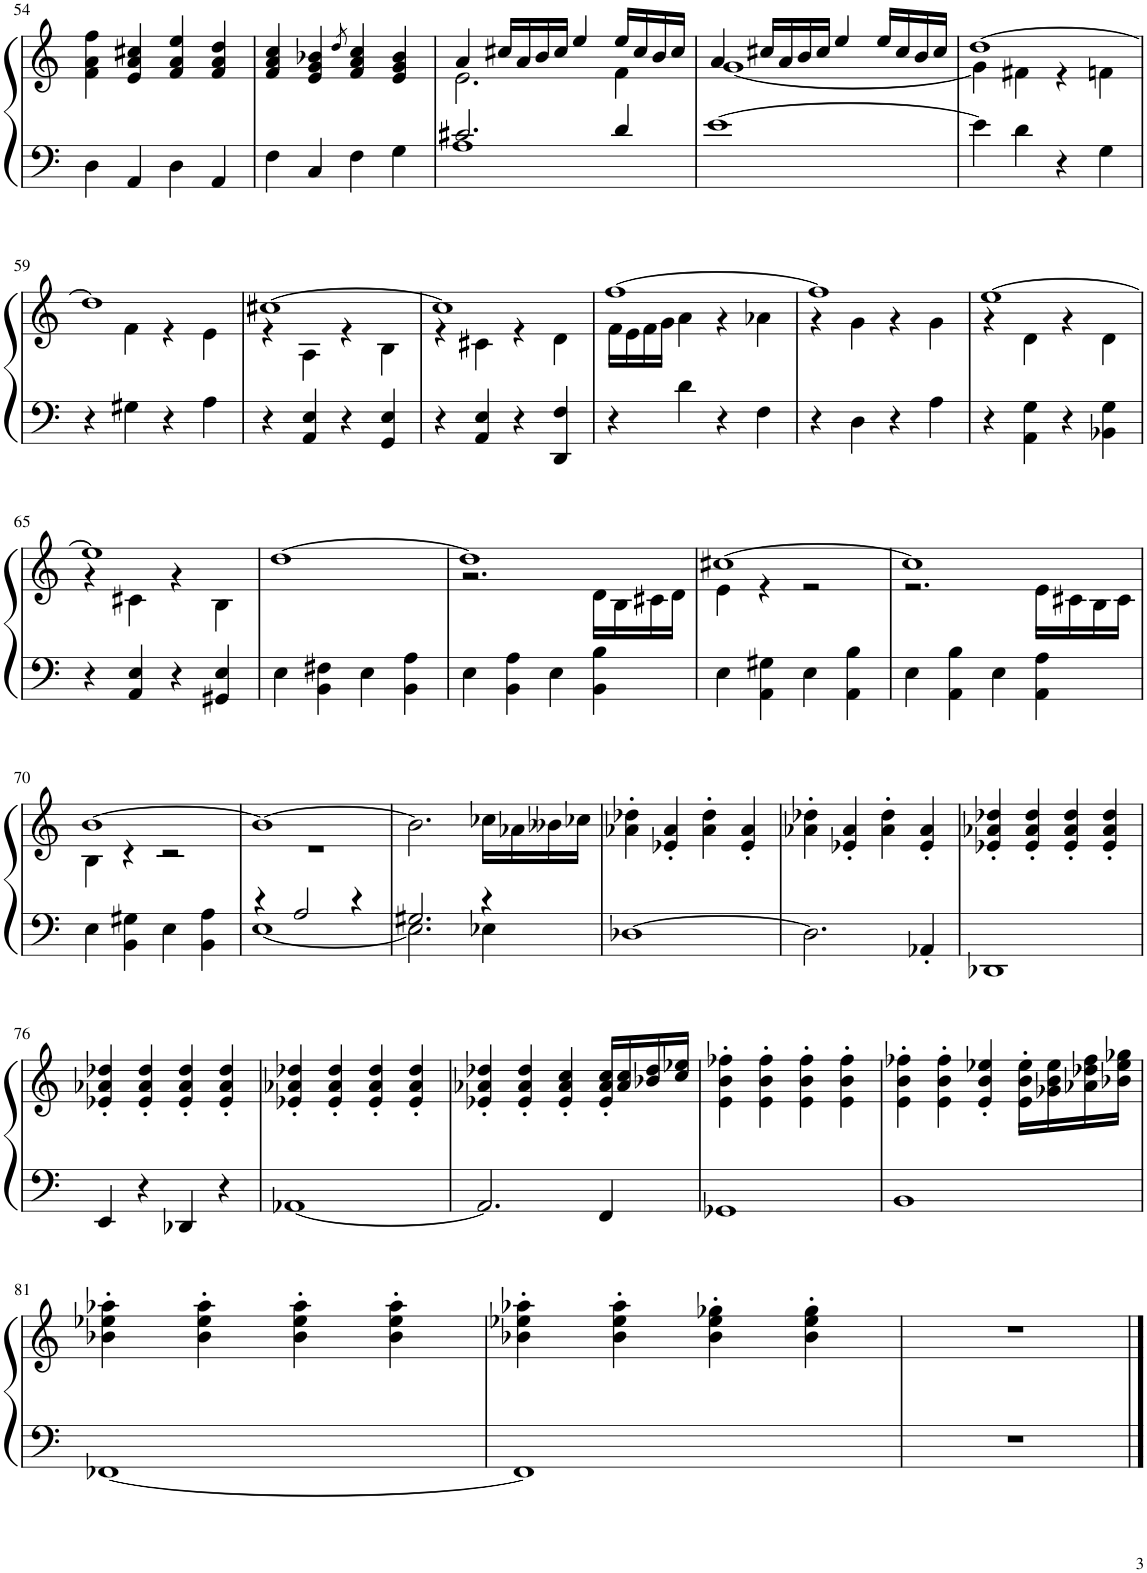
**kern	**kern
*part1	*part1
*staff2	*staff1
*I"Piano	*
*I'Pno.	*
!!LO:PB:g=z
*clefF4	*clefG2
*k[]	*k[]
*M4/4	*M4/4
=54	=54
4D\	4f\ 4a\ 4ff\
4AA/	4e/ 4a/ 4cc#X/
4D\	4f/ 4a/ 4ee/
4AA/	4f/ 4a/ 4dd/
=55	=55
4F\	4f/ 4a/ 4cc/
4C/	4e/ 4g/ 4b-X/
.	8qdd/
4F\	4f/ 4a/ 4cc/
4G\	4e/ 4g/ 4b-/
=56	=56
*^	*^
2.c#X/	1A	4a/	2.e\
.	.	16cc#X/LL	.
.	.	16a/	.
.	.	16b/	.
.	.	16cc#/JJ	.
.	.	4ee/	.
4d/	.	16ee/LL	4f\
.	.	16cc#/	.
.	.	16b/	.
.	.	16cc#/JJ	.
*v	*v	*	*
=57	=57	=57
[1e	4a/	[1g
.	16cc#X/LL	.
.	16a/	.
.	16b/	.
.	16cc#/JJ	.
.	4ee/	.
.	16ee/LL	.
.	16cc#/	.
.	16b/	.
.	16cc#/JJ	.
=58	=58	=58
4e\]	[1dd	4g\]
4d\	.	4f#X\
4r	.	4r
4G\	.	4fn\
!!LO:LB:g=z	!!
=59	=59	=59
4r	1dd]	4ryy
4G#X\	.	4f\
4r	.	4r
4A\	.	4e\
=60	=60	=60
4r	[1cc#X	4r
4AA/ 4E/	.	4A\
4r	.	4r
4GG/ 4E/	.	4B\
=61	=61	=61
4r	1cc#]	4r
4AA/ 4E/	.	4c#X\
4r	.	4r
4DD/ 4F/	.	4d\
=62	=62	=62
4r	[1ff	16f\LL
.	.	16e\
.	.	16f\
.	.	16g\JJ
4d\	.	4a\
4r	.	4r
4F\	.	4a-X\
=63	=63	=63
4r	1ff]	4r
4D\	.	4g\
4r	.	4r
4A\	.	4g\
=64	=64	=64
4r	[1ee	4r
4AA\ 4G\	.	4d\
4r	.	4r
4BB-X\ 4G\	.	4d\
!!LO:LB:g=z	!!
=65	=65	=65
4r	1ee]	4r
4AA/ 4E/	.	4c#X\
4r	.	4r
4GG#X/ 4E/	.	4B\
*	*v	*v
=66	=66
4E\	[1dd
4BB\ 4F#X\	.
4E\	.
4BB\ 4A\	.
=67	=67
*	*^
4E\	1dd]	2.r
4BB\ 4A\	.	.
4E\	.	.
4BB\ 4B\	.	16d\LL
.	.	16B\
.	.	16c#X\
.	.	16d\JJ
=68	=68	=68
4E\	[1cc#X	4e\
4AA\ 4G#X\	.	4r
4E\	.	2r
4AA\ 4B\	.	.
=69	=69	=69
4E\	1cc#]	2.r
4AA\ 4B\	.	.
4E\	.	.
4AA\ 4A\	.	16e\LL
.	.	16c#X\
.	.	16B\
.	.	16c#\JJ
!!LO:LB:g=z	!!
=70	=70	=70
4E\	[1b	4B\
4BB\ 4G#X\	.	4r
4E\	.	2r
4BB\ 4A\	.	.
=71	=71	=71
*^	*	*
4r	[1E	1b_	1r
2A/	.	.	.
4r	.	.	.
*	*	*v	*v
=72	=72	=72
2.G#X/	2.E\]	2.b\]
4r	4E-X\	16cc-X\LL
.	.	16a-X\
.	.	16b--X\
.	.	16cc-X\JJ
*v	*v	*
=73	=73
[1D-X	4a-X\' 4dd-X\'
.	4e-X/' 4a-/'
.	4a-\' 4dd-\'
.	4e-/' 4a-/'
=74	=74
2.D-\]	4a-X\' 4dd-X\'
.	4e-X/' 4a-/'
.	4a-\' 4dd-\'
4AA-X'/	4e-/' 4a-/'
=75	=75
1DD-X	4e-X/' 4a-X/' 4dd-X/'
.	4e-/' 4a-/' 4dd-/'
.	4e-/' 4a-/' 4dd-/'
.	4e-/' 4a-/' 4dd-/'
!!LO:LB:g=z
=76	=76
4EE/	4e-X/' 4a-X/' 4dd-X/'
4r	4e-/' 4a-/' 4dd-/'
4DD-X/	4e-/' 4a-/' 4dd-/'
4r	4e-/' 4a-/' 4dd-/'
=77	=77
[1AA-X	4e-X/' 4a-X/' 4dd-X/'
.	4e-/' 4a-/' 4dd-/'
.	4e-/' 4a-/' 4dd-/'
.	4e-/' 4a-/' 4dd-/'
=78	=78
2.AA-/]	4e-X/' 4a-X/' 4dd-X/'
.	4e-/' 4a-/' 4dd-/'
.	4e-/' 4a-/' 4cc/'
4FF/	16e-/' 16a-/' 16cc/'LL
.	16a-/ 16cc/
.	16b-X/ 16dd-/
.	16cc/ 16ee-X/JJ
=79	=79
1GG-X	4e\' 4b\' 4ff-X\'
.	4e\' 4b\' 4ff-\'
.	4e\' 4b\' 4ff-\'
.	4e\' 4b\' 4ff-\'
=80	=80
1BB	4e\' 4b\' 4ff-X\'
.	4e\' 4b\' 4ff-\'
.	4e/' 4b/' 4ee-X/'
.	16e\' 16b\' 16ee-\'LL
.	16g-X\ 16b\ 16ee-\
.	16a-X\ 16dd-X\ 16ff-\
.	16b-X\ 16ee-\ 16gg-X\JJ
!!LO:LB:g=z
=81	=81
[1FF-X	4b-X\' 4ee-X\' 4aa-X\'
.	4b-\' 4ee-\' 4aa-\'
.	4b-\' 4ee-\' 4aa-\'
.	4b-\' 4ee-\' 4aa-\'
=82	=82
1FF-]	4b-X\' 4ee-X\' 4aa-X\'
.	4b-\' 4ee-\' 4aa-\'
.	4b-\' 4ee-\' 4gg-X\'
.	4b-\' 4ee-\' 4gg-\'
=83	=83
1r	1r
==	==
*-	*-
